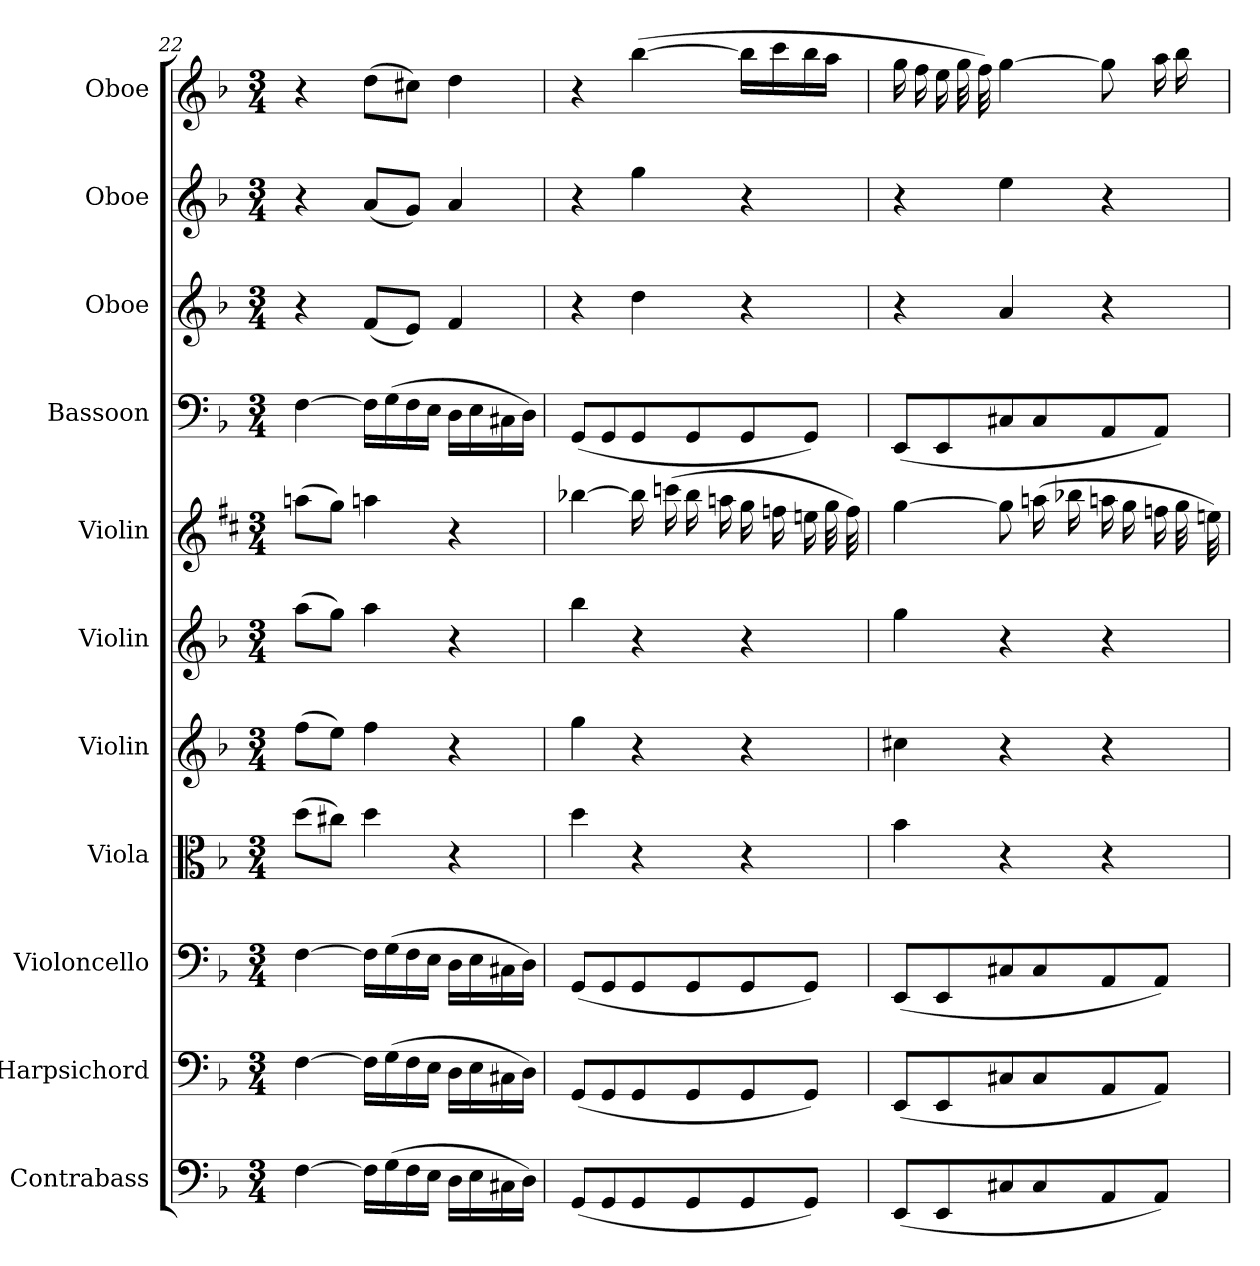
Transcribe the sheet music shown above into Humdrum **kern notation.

**kern	**kern	**kern	**kern	**kern	**kern	**kern	**kern	**kern	**kern	**kern
*part11	*part10	*part9	*part8	*part7	*part6	*part5	*part4	*part3	*part2	*part1
*staff11	*staff10	*staff9	*staff8	*staff7	*staff6	*staff5	*staff4	*staff3	*staff2	*staff1
*I"Contrabass	*I"Harpsichord	*I"Violoncello	*I"Viola	*I"Violin	*I"Violin	*I"Violin	*I"Bassoon	*I"Oboe	*I"Oboe	*I"Oboe
*I'Cb	*I'Hpschd	*I'Vc	*I'Vla	*I'Vln	*I'Vln	*I'Vln	*I'Bsn	*I'Ob	*I'Ob	*I'Ob
*clefF4	*clefF4	*clefF4	*clefC3	*clefG2	*clefG2	*clefG2	*clefF4	*clefG2	*clefG2	*clefG2
*ITrd7c12	*	*	*	*	*	*	*	*	*	*
*k[b-]	*k[b-]	*k[b-]	*k[b-]	*k[b-]	*k[b-]	*k[f#c#]	*k[b-]	*k[b-]	*k[b-]	*k[b-]
*d:	*d:	*d:	*d:	*d:	*d:	*b:	*d:	*d:	*d:	*d:
*M3/4	*M3/4	*M3/4	*M3/4	*M3/4	*M3/4	*M3/4	*M3/4	*M3/4	*M3/4	*M3/4
=22	=22	=22	=22	=22	=22	=22	=22	=22	=22	=22
[4FF\	[4F\	[4F\	(8dd\L	(8ff\L	(8aa\L	(8aan\L	[4F\	4r	4r	4r
.	.	.	8cc#X\J)	8ee\J)	8gg\J)	8gg\J)	.	.	.	.
16FF\LL]	16F\LL]	16F\LL]	4dd\	4ff\	4aa\	4aan\	16F\LL]	(8f/L	(8a/L	(8dd\L
(16GG\	(16G\	(16G\	.	.	.	.	(16G\	.	.	.
16FF\	16F\	16F\	.	.	.	.	16F\	8e/J)	8g/J)	8cc#X\J)
16EE\JJ	16E\JJ	16E\JJ	.	.	.	.	16E\JJ	.	.	.
16DD\LL	16D\LL	16D\LL	4r	4r	4r	4r	16D\LL	4f/	4a/	4dd\
16EE\	16E\	16E\	.	.	.	.	16E\	.	.	.
16CC#X\	16C#X\	16C#X\	.	.	.	.	16C#X\	.	.	.
16DD\JJ)	16D\JJ)	16D\JJ)	.	.	.	.	16D\JJ)	.	.	.
=23	=23	=23	=23	=23	=23	=23	=23	=23	=23	=23
(8GGG/L	(8GG/L	(8GG/L	4dd\	4gg\	4bb-\	[4bb-X\	(8GG/L	4r	4r	4r
8GGG/	8GG/	8GG/	.	.	.	.	8GG/	.	.	.
8GGG/	8GG/	8GG/	4r	4r	4r	16bb-\]	8GG/	4dd\	4gg\	([4bb-\
.	.	.	.	.	.	(16cccn\	.	.	.	.
8GGG/	8GG/	8GG/	.	.	.	16bb-\	8GG/	.	.	.
.	.	.	.	.	.	16aan\	.	.	.	.
8GGG/	8GG/	8GG/	4r	4r	4r	16gg\	8GG/	4r	4r	16bb-\LL]
.	.	.	.	.	.	16ffn\	.	.	.	16ccc\
8GGG/J)	8GG/J)	8GG/J)	.	.	.	16een\	8GG/J)	.	.	16bb-\
.	.	.	.	.	.	32gg\	.	.	.	16aa\JJ
.	.	.	.	.	.	32ff\)	.	.	.	.
=24	=24	=24	=24	=24	=24	=24	=24	=24	=24	=24
(8EEE/L	(8EE/L	(8EE/L	4b-\	4cc#X\	4gg\	[4gg\	(8EE/L	4r	4r	16gg\
.	.	.	.	.	.	.	.	.	.	16ff\
8EEE/	8EE/	8EE/	.	.	.	.	8EE/	.	.	16ee\
.	.	.	.	.	.	.	.	.	.	32gg\
.	.	.	.	.	.	.	.	.	.	32ff\)
8CC#X/	8C#X/	8C#X/	4r	4r	4r	8gg\]	8C#X/	4a/	4ee\	[4gg\
8CC#/	8C#/	8C#/	.	.	.	(16aan\	8C#/	.	.	.
.	.	.	.	.	.	16bb-X\	.	.	.	.
8AAA/	8AA/	8AA/	4r	4r	4r	16aan\	8AA/	4r	4r	8gg\]
.	.	.	.	.	.	16gg\	.	.	.	.
8AAA/J)	8AA/J)	8AA/J)	.	.	.	16ffn\	8AA/J)	.	.	16aa\
.	.	.	.	.	.	32gg\	.	.	.	16bb-\
.	.	.	.	.	.	32een\)	.	.	.	.
=	=	=	=	=	=	=	=	=	=	=
*-	*-	*-	*-	*-	*-	*-	*-	*-	*-	*-
